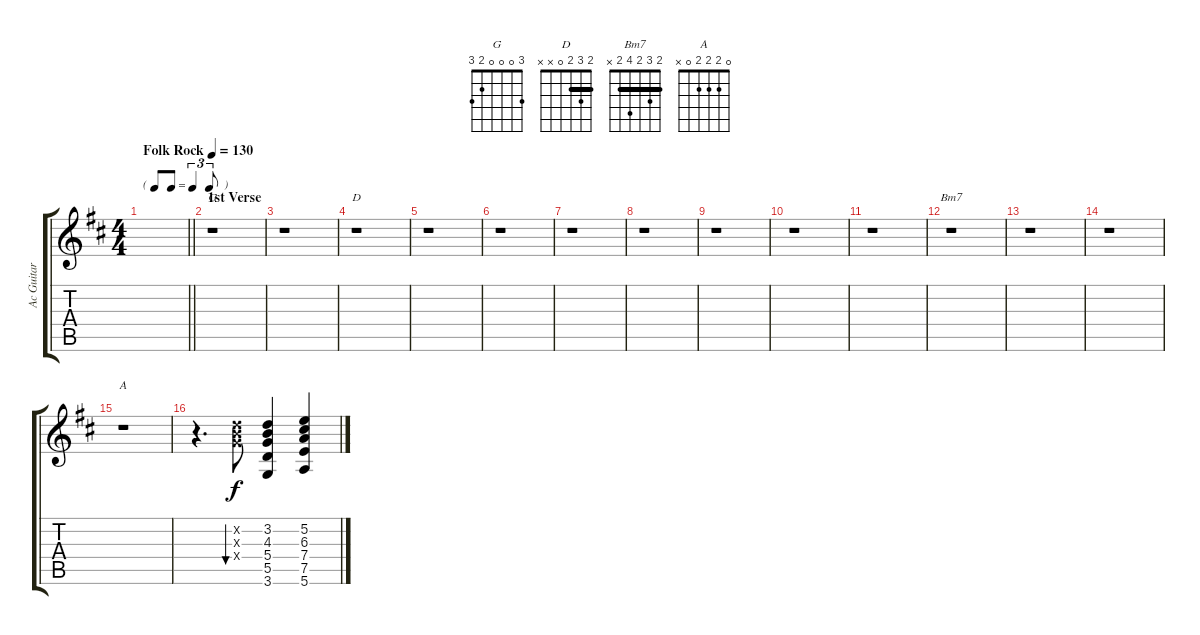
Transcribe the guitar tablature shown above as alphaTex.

\track ("Ac Guitar" "Ac Guitar") {instrument acousticguitarsteel}
\staff {score tabs}
\tuning (E4 B3 G3 D3 A2 E2) {hide}
\chord ("G" 3 0 0 0 2 3)
\chord ("D" 2 3 2 0 x x) {barre 2}
\chord ("Bm7" 2 3 2 4 2 x) {barre 2}
\chord ("A" 0 2 2 2 0 x)
\ts (4 4)
\tf triplet8th
\tempo (130 "Folk Rock")
\clef g2
\barLineRight lightlight
\ks d
|
\section ("" "1st Verse")
r.1{ch "G"} |
r.1 |
r.1{ch "D"} |
r.1 |
r.1 |
r.1 |
r.1 |
r.1 |
r.1 |
r.1 |
r.1{ch "Bm7"} |
r.1 |
r.1 |
r.1{ch "A"} |
r.4{d} (3.2{x} 4.3{x} 5.4{x}).8{bu 60} (3.2 4.3 5.4 5.5 3.6).4{dy f} (5.2 6.3 7.4 7.5 5.6).4
